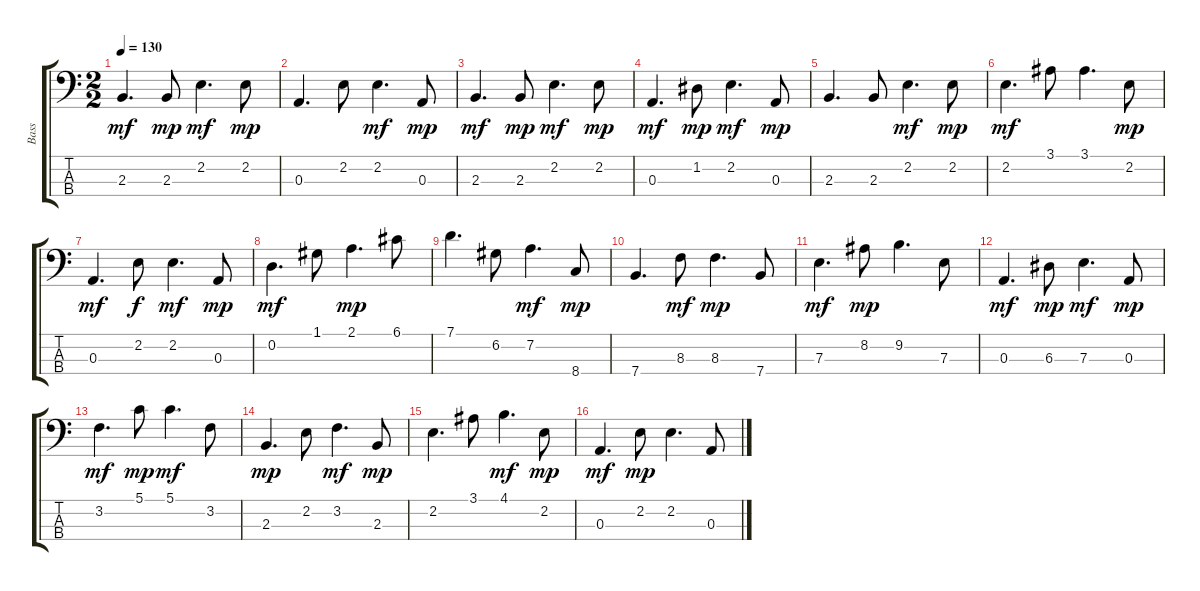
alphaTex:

\track ("Bass" "Bass") {instrument electricbassfinger}
\staff {score tabs}
\tuning (G2 D2 A1 E1) {hide}
\ts (2 2)
\tempo 130
\clef f4
\ks c
2.3.4{d dy mf} 2.3.8{dy mp} 2.2.4{d dy mf} 2.2.8{dy mp} |
0.3.4{d} 2.2.8 2.2.4{d dy mf} 0.3.8{dy mp} |
2.3.4{d dy mf} 2.3.8{dy mp} 2.2.4{d dy mf} 2.2.8{dy mp} |
0.3.4{d dy mf} 1.2.8{dy mp} 2.2.4{d dy mf} 0.3.8{dy mp} |
2.3.4{d} 2.3.8 2.2.4{d dy mf} 2.2.8{dy mp} |
2.2.4{d dy mf} 3.1.8 3.1.4{d} 2.2.8{dy mp} |
0.3.4{d dy mf} 2.2.8{dy f} 2.2.4{d dy mf} 0.3.8{dy mp} |
0.2.4{d dy mf} 1.1.8 2.1.4{d dy mp} 6.1.8 |
7.1.4{d} 6.2.8 7.2.4{d dy mf} 8.4.8{dy mp} |
7.4.4{d} 8.3.8{dy mf} 8.3.4{d dy mp} 7.4.8 |
7.3.4{d dy mf} 8.2.8{dy mp} 9.2.4{d} 7.3.8 |
0.3.4{d dy mf} 6.3.8{dy mp} 7.3.4{d dy mf} 0.3.8{dy mp} |
3.2.4{d dy mf} 5.1.8{dy mp} 5.1.4{d dy mf} 3.2.8 |
2.3.4{d dy mp} 2.2.8 3.2.4{d dy mf} 2.3.8{dy mp} |
2.2.4{d} 3.1.8 4.1.4{d dy mf} 2.2.8{dy mp} |
0.3.4{d dy mf} 2.2.8{dy mp} 2.2.4{d} 0.3.8
